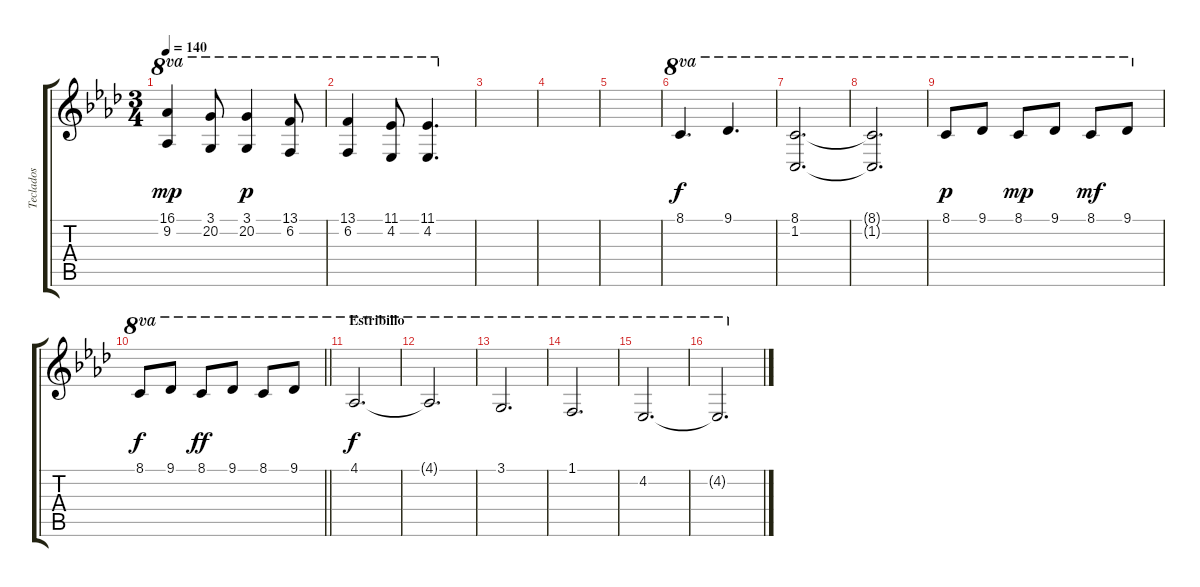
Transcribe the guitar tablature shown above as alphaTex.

\track ("Teclados" "Teclados") {instrument acousticgrandpiano bank 126}
\staff {score tabs}
\tuning (E4 B3 G3 D3 A2 E2) {hide}
\ts (3 4)
\tempo 140
\clef g2
\ks fminor
(16.1 9.2).4{ot 8va dy mp} (3.1 20.2).8{ot 8va} (3.1 20.2).4{ot 8va dy p} (13.1 6.2).8{ot 8va} |
(13.1 6.2).4{ot 8va} (11.1 4.2).8{ot 8va} (11.1 4.2).4{d ot 8va} |
|
|
|
8.1.4{d ot 8va dy f} 9.1.4{d ot 8va} |
(8.1 1.2).2{d ot 8va} |
(8.1{t} 1.2{t}).2{d ot 8va} |
8.1.8{ot 8va dy p} 9.1.8{ot 8va} 8.1.8{ot 8va dy mp} 9.1.8{ot 8va} 8.1.8{ot 8va dy mf} 9.1.8{ot 8va} |
\barLineRight lightlight
8.1.8{ot 8va dy f} 9.1.8{ot 8va} 8.1.8{ot 8va dy ff} 9.1.8{ot 8va} 8.1.8{ot 8va} 9.1.8{ot 8va} |
\section ("" "Estribillo")
4.1.2{d ot 8va dy f instrument stringensemble1} |
4.1{t}.2{d ot 8va} |
3.1.2{d ot 8va} |
1.1.2{d ot 8va} |
4.2.2{d ot 8va} |
4.2{t}.2{d ot 8va}
